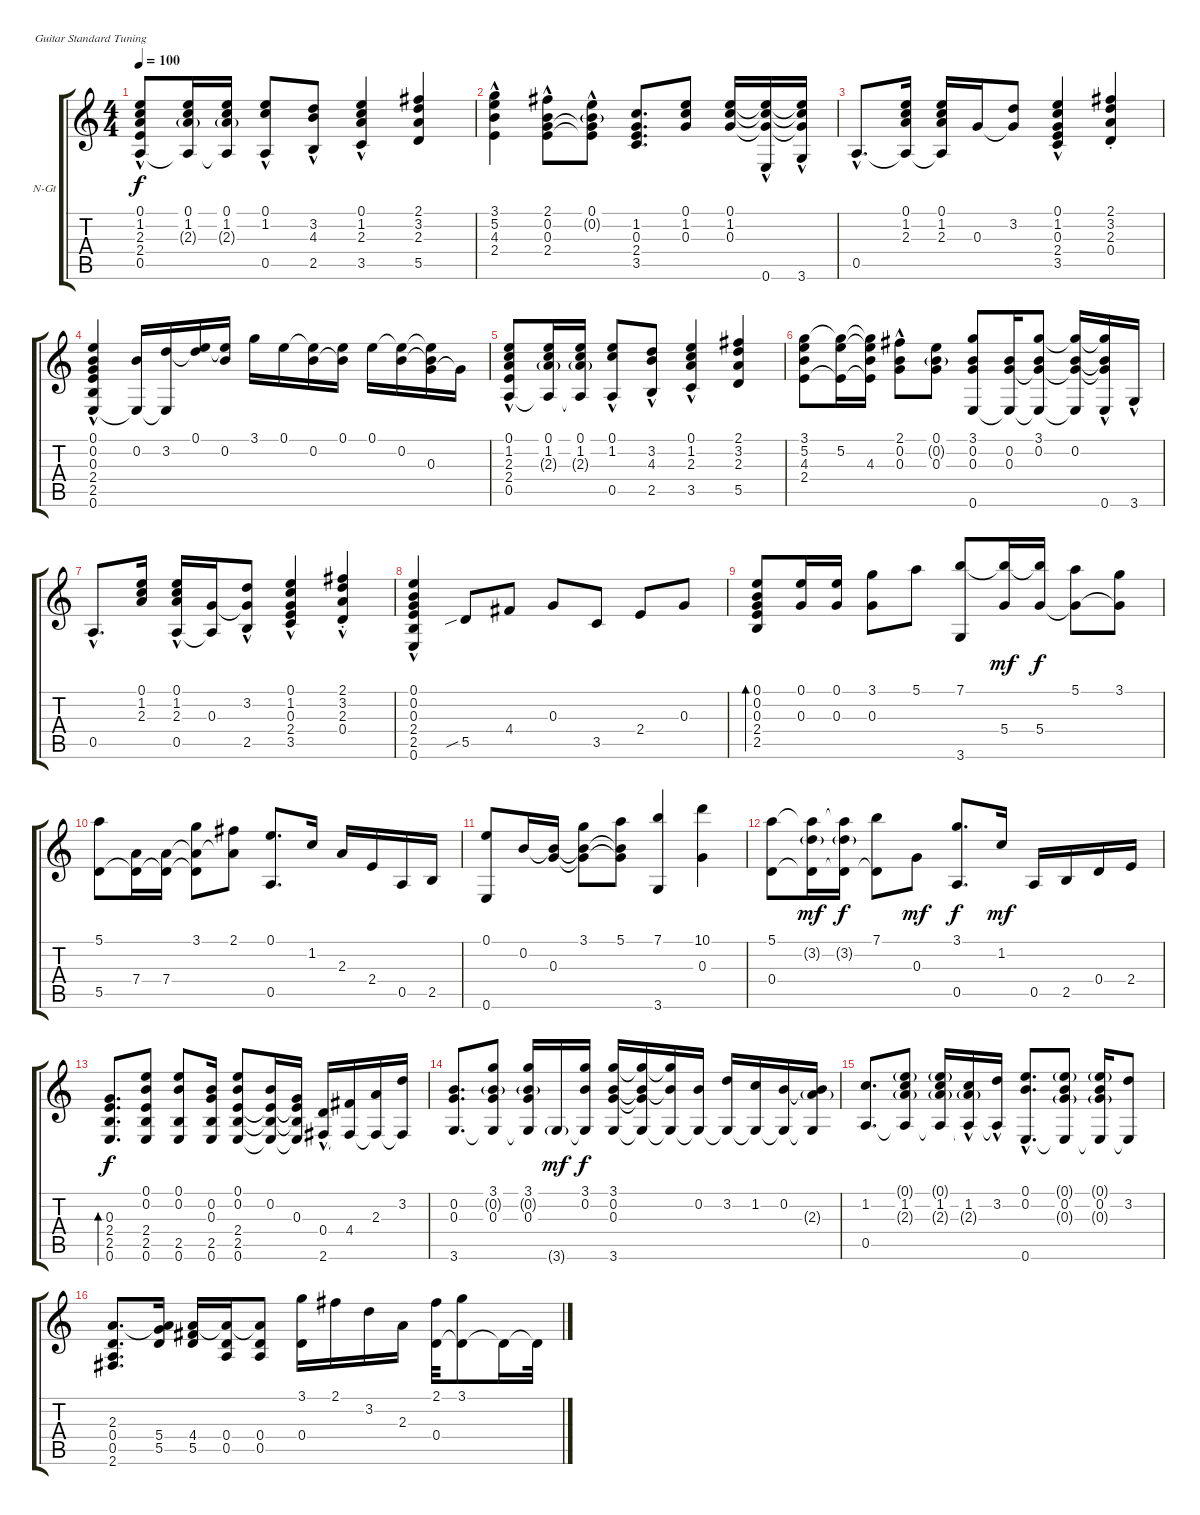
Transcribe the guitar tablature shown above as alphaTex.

\bracketExtendMode groupsimilarinstruments
\firstSystemTrackNameOrientation horizontal
\otherSystemsTrackNameOrientation horizontal
\track ("Pista 1" "N-Gt") {instrument acousticguitarnylon}
\staff {score tabs}
\tuning (E4 B3 G3 D3 A2 E2)
\ts (4 4)
\tempo 100
\clef g2
\ks c
(0.1 1.2 2.3 2.4 0.5{hac}).8{dy f} (0.1 1.2 2.3{g} 0.5{t}).16 (0.1 1.2 2.3{g} 0.5{t}).16 (0.1 1.2 0.5{hac}).8 (3.2 4.3 2.5{hac}).8 (0.1 1.2 2.3 3.5{hac}).4 (2.1 3.2 2.3 5.5).4 |
(3.1 5.2 4.3 2.4{hac}).4 (2.1{hac} 0.2 0.3 2.4).8 (0.1{hac} 0.2{g} 0.3{t} 2.4{t}).8 (1.2 0.3 2.4 3.5).8{d} (0.1 1.2 0.3).8 (0.1 1.2 0.3).16 (0.6{hac} 0.1{t} 1.2{t} 0.3{t}).16 (0.1{t} 1.2{t} 0.3{t} 3.6{hac}).16 |
0.5{hac}.8{d} (0.1 1.2 2.3 0.5{t}).16 (0.1 1.2 2.3 0.5{t}).16 0.3.16 (3.2 0.3{t}).8 (0.1{hac} 1.2 0.3 2.4 3.5{hac}).4 (2.1 3.2 2.3 0.4{st}).4 |
(0.1 0.2 0.3 2.4 2.5 0.6{hac}).4 (0.2 0.6{t}).16 (3.2 0.6{t}).16 (0.1 3.2{t}).16 (0.1{t} 0.2).16 3.1.16 0.1.16 (0.1{t} 0.2).16 (0.1 0.2{t}).16 0.1.16 (0.2 0.1{t}).16 (0.1{t} 0.2{t} 0.3).16 0.3{t}.16 |
(0.1 1.2 2.3 2.4 0.5{hac}).8 (0.1 1.2 2.3{g} 0.5{t}).16 (0.1 1.2 2.3{g} 0.5{t}).16 (0.1 1.2 0.5{hac}).8 (3.2 4.3 2.5{hac}).8 (0.1 1.2 2.3 3.5{hac}).4 (2.1 3.2 2.3 5.5).4 |
(3.1 5.2 4.3 2.4).8 (5.2 3.1{t} 2.4{t}).16 (3.1{t} 5.2{t} 4.3 2.4{t}).16 (2.1{hac} 0.2 0.3).8 (0.1 0.2{g} 0.3).8 (3.1 0.2 0.3 0.6).8 (0.2 0.3 0.6{t}).16 (3.1 0.2 0.6{t} 0.3{t}).8 (0.2 0.6{t} 3.1{t} 0.3{t}).16 (3.1{t} 0.2{t} 0.3{t} 0.6{hac}).16 3.6{hac}.16 |
0.5{hac}.8{d} (0.1 1.2 2.3).16 (0.1 1.2 2.3 0.5{hac}).16 (0.3 0.5{t}).16 (3.2 0.3{t} 2.5{hac}).8 (0.1{hac} 1.2 0.3 2.4 3.5{hac}).4 (2.1 3.2 2.3 0.4{hac st}).4 |
(0.1 0.2 0.3 2.4 2.5 0.6{hac}).4 5.5{sib}.8 4.4.8 0.3.8 3.5.8 2.4.8 0.3.8 |
(0.1 0.2 0.3 2.4 2.5).8{bd 60} (0.1 0.3).16 (0.1 0.3).16 (3.1 0.3).8 5.1.8 (7.1 3.6).8 (5.4 7.1{t}).16{dy mf} (7.1{t} 5.4).16{dy f} (5.1 5.4{t}).8 (3.1 5.4{t}).8 |
(5.1 5.5).8 (7.4 5.5{t}).16 (7.4 5.5{t}).16 (3.1 5.5{t} 7.4{t}).8 (2.1 7.4{t}).8 (0.1 0.5).8{d} 1.2.16 2.3.16 2.4.16 0.5.16 2.5.16 |
(0.1 0.6).8 0.2.16 (0.3 0.2{t}).16 (3.1 0.2{t} 0.3{t}).8 (5.1 0.2{t} 0.3{t}).8 (7.1 3.6).4 (10.1 0.3).4 |
(5.1 0.4).8 (3.2{g} 5.1{t} 0.4{t}).16{dy mf} (5.1{t} 3.2{g} 0.4{t}).16{dy f} (7.1 0.4{t}).8 0.3.8{dy mf} (3.1 0.5).8{d dy f} 1.2.16{dy mf} 0.5.16 2.5.16 0.4.16 2.4.16 |
(0.3 2.4 2.5 0.6).8{d bd 60 dy f} (0.1 0.2 2.4 2.5 0.6).8 (0.1 0.2 2.5 0.6).8 (0.2 0.3 2.5 0.6).16 (0.1 0.2 2.4 2.5 0.6).8 (0.2 2.4{t} 2.5{t} 0.6{t}).16 (0.3 2.4{t} 2.5{t} 0.6{t}).16 (0.4 2.6{hac}).16 (4.4 2.6{t}).16 (2.3 2.6{t}).16 (3.2 2.6{t}).16 |
(0.2 0.3 3.6).8{d} (3.1 0.2{g} 0.3 3.6{t}).8 (3.1 0.2{g} 0.3 3.6{t}).16 3.6{g}.16{dy mf} (3.1 0.2 3.6{t}).16{dy f} (3.1 0.2 0.3 3.6).16 (0.3{t} 3.1{t} 0.2{t} 3.6{t}).16 (3.1{t} 0.2{t} 3.6{t}).16 (0.2 3.6{t}).16 (3.2 3.6{t}).16 (1.2 3.6{t}).16 (0.2 3.6{t}).16 (0.2{t} 2.3{g} 3.6{t}).16 |
(1.2 0.5).8{d} (0.1{g} 1.2 2.3{g} 0.5{t}).8 (0.1{g} 1.2 2.3{g} 0.5{t}).16 (1.2{hac} 2.3{g} 0.5{t}).16 (3.2{hac} 0.5{t}).16 (0.1 0.2{hac} 0.6).8{d} (0.1{g} 0.2 0.3{g} 0.6{t}).8 (0.1{g} 0.2 0.3{g} 0.6{t}).16 (3.2 0.6{t}).8 |
(2.3 0.4 0.5 2.6).8{d} (5.4 5.5 2.3{t}).16 (4.4 5.5 2.3{t}).16 (0.4 0.5 2.3{t}).16 (2.3{t} 0.4 0.5).8 (3.1 0.4).16 2.1.16 3.2.16 2.3.16 (2.1 0.4).32 (3.1 0.4{t}).8 0.4{t}.16 0.4{t}.32
